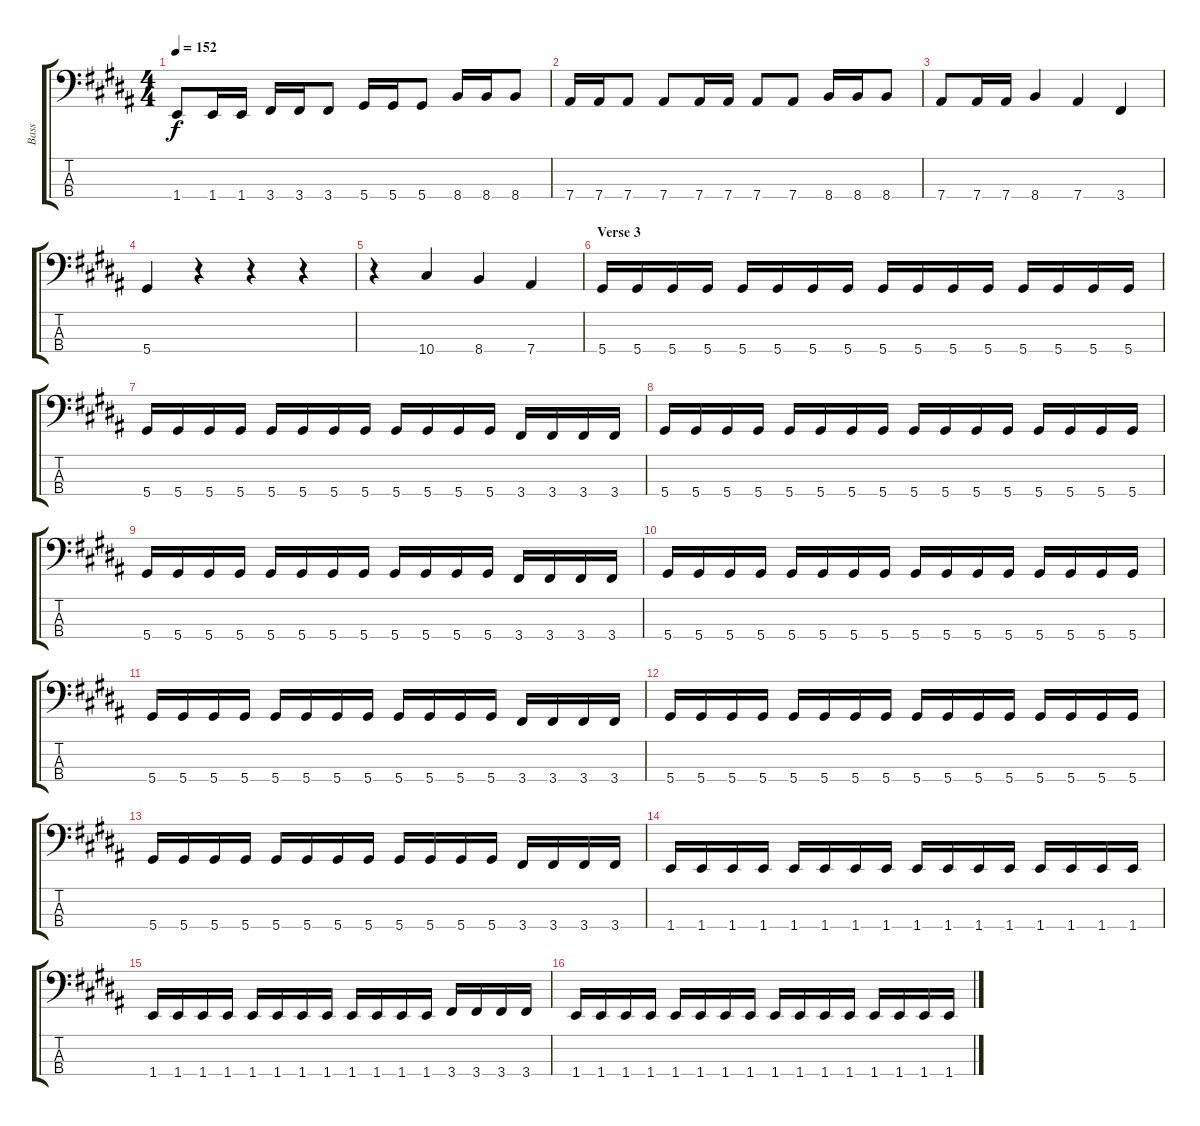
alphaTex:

\track ("Bass" "Bass") {instrument fretlessbass}
\staff {score tabs}
\tuning (Gb2 Db2 Ab1 Eb1) {hide}
\ts (4 4)
\tempo 152
\clef f4
\ks b
1.4.8{dy f} 1.4.16 1.4.16 3.4.16 3.4.16 3.4.8 5.4.16 5.4.16 5.4.8 8.4.16 8.4.16 8.4.8 |
7.4.16 7.4.16 7.4.8 7.4.8 7.4.16 7.4.16 7.4.8 7.4.8 8.4.16 8.4.16 8.4.8 |
7.4.8 7.4.16 7.4.16 8.4.4 7.4.4 3.4.4 |
5.4.4 r.4 r.4 r.4 |
r.4 10.4.4 8.4.4 7.4.4 |
\section ("" "Verse 3")
5.4.16{instrument electricbasspick} 5.4.16 5.4.16 5.4.16 5.4.16 5.4.16 5.4.16 5.4.16 5.4.16 5.4.16 5.4.16 5.4.16 5.4.16 5.4.16 5.4.16 5.4.16 |
5.4.16 5.4.16 5.4.16 5.4.16 5.4.16 5.4.16 5.4.16 5.4.16 5.4.16 5.4.16 5.4.16 5.4.16 3.4.16 3.4.16 3.4.16 3.4.16 |
5.4.16 5.4.16 5.4.16 5.4.16 5.4.16 5.4.16 5.4.16 5.4.16 5.4.16 5.4.16 5.4.16 5.4.16 5.4.16 5.4.16 5.4.16 5.4.16 |
5.4.16 5.4.16 5.4.16 5.4.16 5.4.16 5.4.16 5.4.16 5.4.16 5.4.16 5.4.16 5.4.16 5.4.16 3.4.16 3.4.16 3.4.16 3.4.16 |
5.4.16 5.4.16 5.4.16 5.4.16 5.4.16 5.4.16 5.4.16 5.4.16 5.4.16 5.4.16 5.4.16 5.4.16 5.4.16 5.4.16 5.4.16 5.4.16 |
5.4.16 5.4.16 5.4.16 5.4.16 5.4.16 5.4.16 5.4.16 5.4.16 5.4.16 5.4.16 5.4.16 5.4.16 3.4.16 3.4.16 3.4.16 3.4.16 |
5.4.16 5.4.16 5.4.16 5.4.16 5.4.16 5.4.16 5.4.16 5.4.16 5.4.16 5.4.16 5.4.16 5.4.16 5.4.16 5.4.16 5.4.16 5.4.16 |
5.4.16 5.4.16 5.4.16 5.4.16 5.4.16 5.4.16 5.4.16 5.4.16 5.4.16 5.4.16 5.4.16 5.4.16 3.4.16 3.4.16 3.4.16 3.4.16 |
1.4.16 1.4.16 1.4.16 1.4.16 1.4.16 1.4.16 1.4.16 1.4.16 1.4.16 1.4.16 1.4.16 1.4.16 1.4.16 1.4.16 1.4.16 1.4.16 |
1.4.16 1.4.16 1.4.16 1.4.16 1.4.16 1.4.16 1.4.16 1.4.16 1.4.16 1.4.16 1.4.16 1.4.16 3.4.16 3.4.16 3.4.16 3.4.16 |
1.4.16 1.4.16 1.4.16 1.4.16 1.4.16 1.4.16 1.4.16 1.4.16 1.4.16 1.4.16 1.4.16 1.4.16 1.4.16 1.4.16 1.4.16 1.4.16
